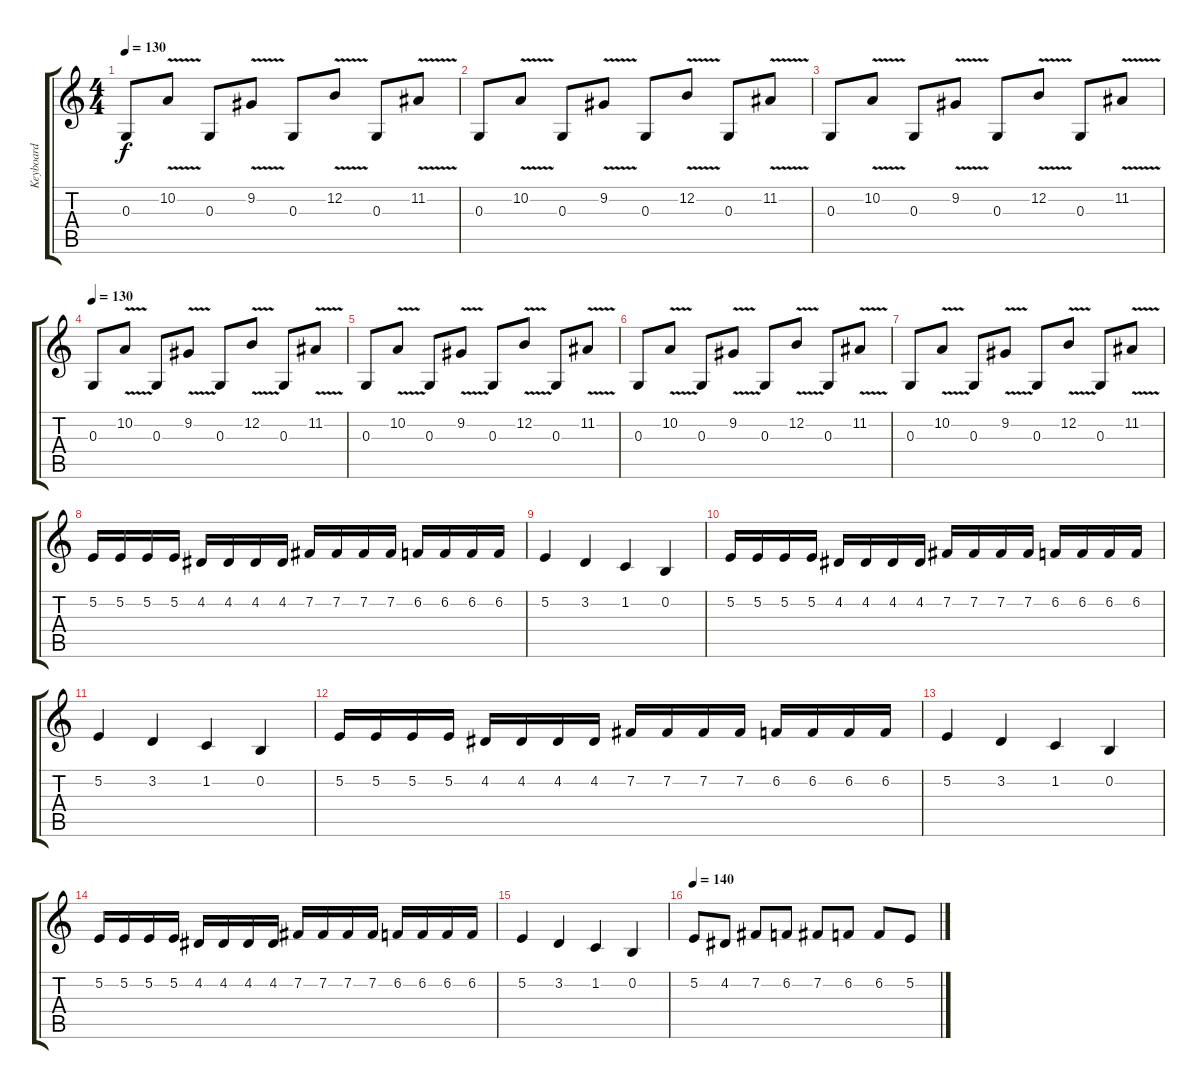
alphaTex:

\track ("Keyboard" "Keyboard") {instrument pad1newage}
\staff {score tabs}
\tuning (E4 B3 G3 D3 A2 E2) {hide}
\ts (4 4)
\tempo 130
\clef g2
\ks c
0.3.8{dy f} 10.2{v}.8 0.3.8 9.2{v}.8 0.3.8 12.2{v}.8 0.3.8 11.2{v}.8 |
0.3.8 10.2{v}.8 0.3.8 9.2{v}.8 0.3.8 12.2{v}.8 0.3.8 11.2{v}.8 |
0.3.8 10.2{v}.8 0.3.8 9.2{v}.8 0.3.8 12.2{v}.8 0.3.8 11.2{v}.8 |
\tempo 130
0.3.8 10.2{v}.8 0.3.8 9.2{v}.8 0.3.8 12.2{v}.8 0.3.8 11.2{v}.8 |
0.3.8 10.2{v}.8 0.3.8 9.2{v}.8 0.3.8 12.2{v}.8 0.3.8 11.2{v}.8 |
0.3.8 10.2{v}.8 0.3.8 9.2{v}.8 0.3.8 12.2{v}.8 0.3.8 11.2{v}.8 |
0.3.8 10.2{v}.8 0.3.8 9.2{v}.8 0.3.8 12.2{v}.8 0.3.8 11.2{v}.8 |
5.2.16{volume 7 instrument lead2sawtooth} 5.2.16 5.2.16 5.2.16 4.2.16 4.2.16 4.2.16 4.2.16 7.2.16 7.2.16 7.2.16 7.2.16 6.2.16 6.2.16 6.2.16 6.2.16 |
5.2.4 3.2.4 1.2.4 0.2.4 |
5.2.16 5.2.16 5.2.16 5.2.16 4.2.16 4.2.16 4.2.16 4.2.16 7.2.16 7.2.16 7.2.16 7.2.16 6.2.16 6.2.16 6.2.16 6.2.16 |
5.2.4 3.2.4 1.2.4 0.2.4 |
5.2.16 5.2.16 5.2.16 5.2.16 4.2.16 4.2.16 4.2.16 4.2.16 7.2.16 7.2.16 7.2.16 7.2.16 6.2.16 6.2.16 6.2.16 6.2.16 |
5.2.4 3.2.4 1.2.4 0.2.4 |
5.2.16 5.2.16 5.2.16 5.2.16 4.2.16 4.2.16 4.2.16 4.2.16 7.2.16 7.2.16 7.2.16 7.2.16 6.2.16 6.2.16 6.2.16 6.2.16 |
5.2.4 3.2.4 1.2.4 0.2.4 |
\tempo 140
5.2.8{volume 5} 4.2.8 7.2.8 6.2.8 7.2.8 6.2.8 6.2.8 5.2.8
